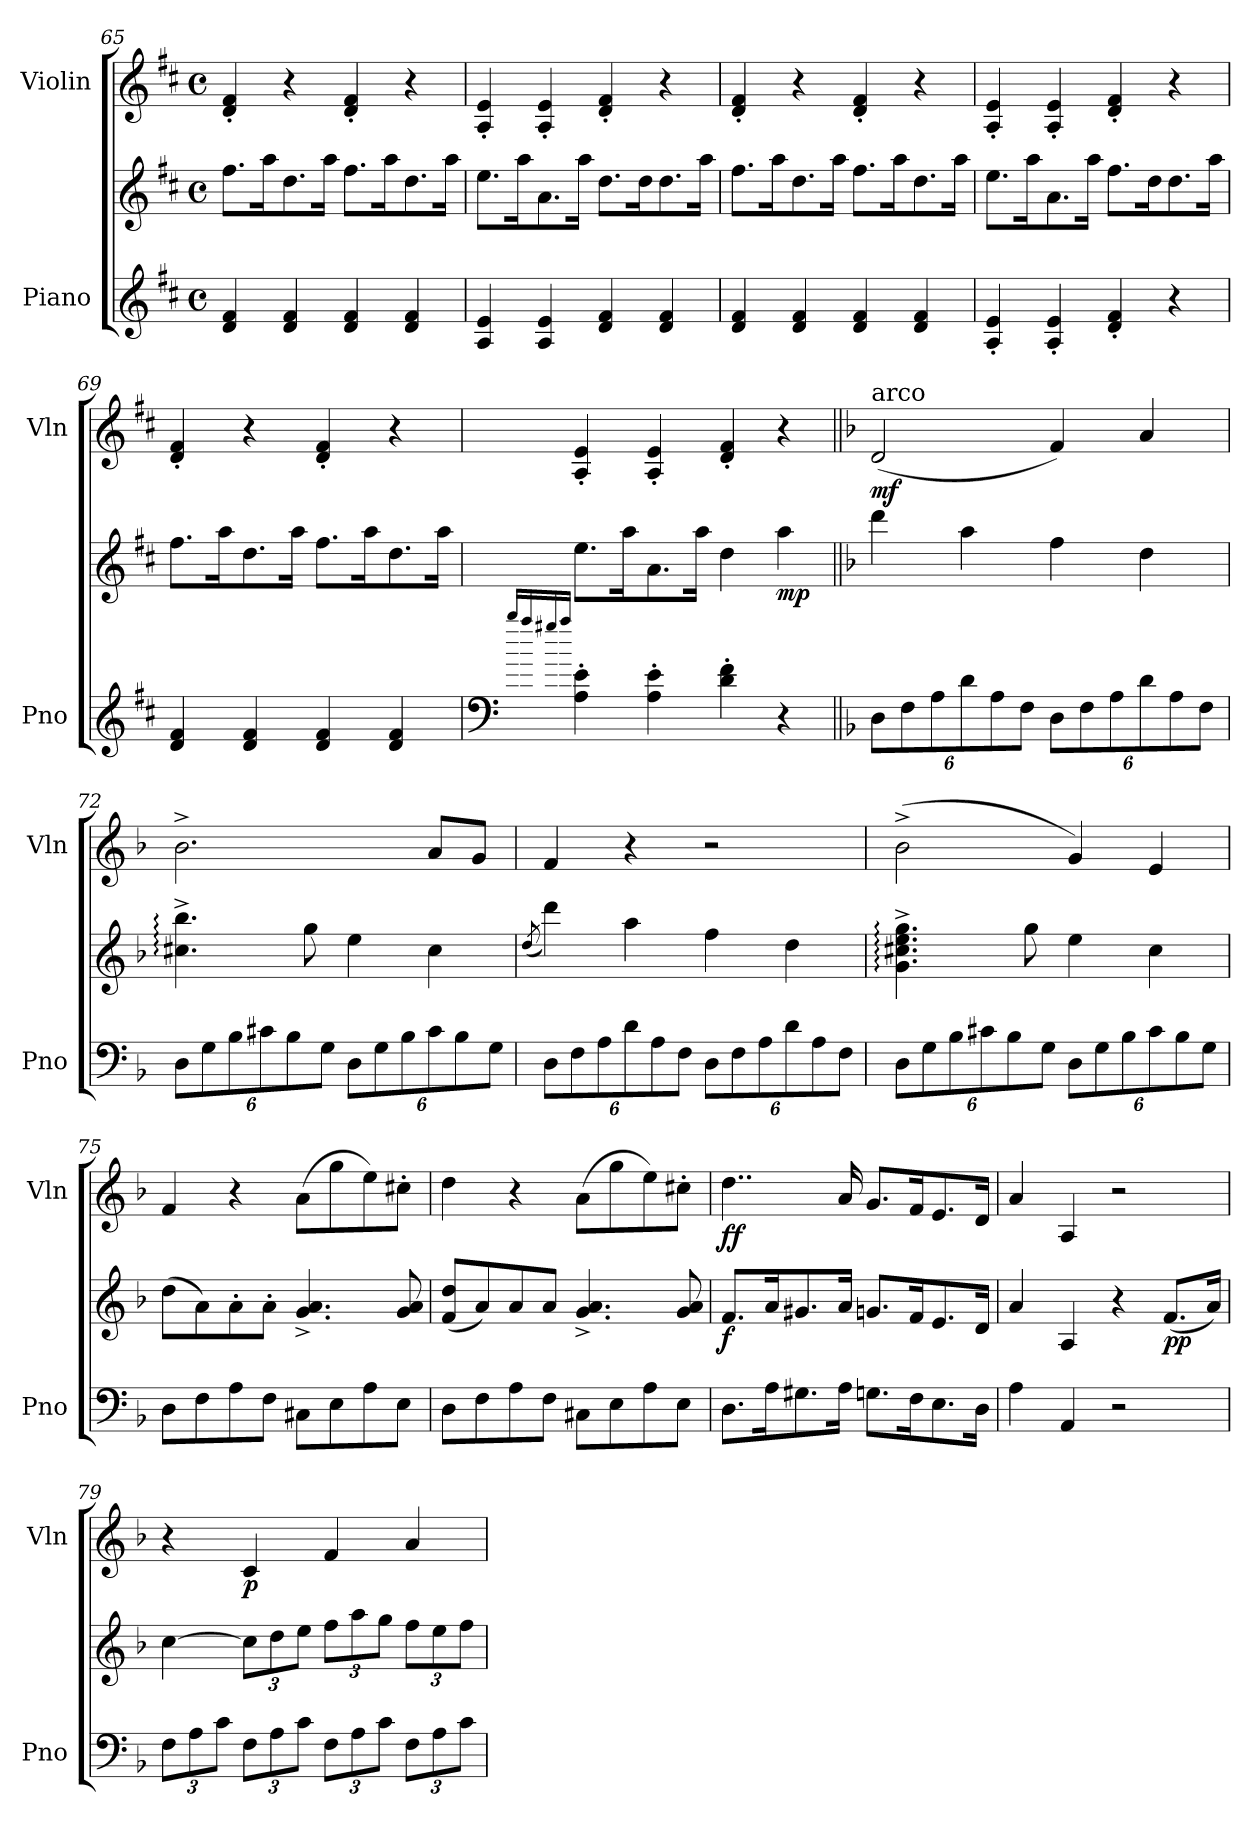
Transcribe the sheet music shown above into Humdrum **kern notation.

**kern	**kern	**dynam	**kern	**dynam
*part2	*part2	*part2	*part1	*part1
*staff3	*staff2	*staff2/3	*staff1	*staff1
*I"Piano	*	*	*I"Violin	*
*I'Pno	*	*	*I'Vln	*
*clefG2	*clefG2	*	*clefG2	*
*k[f#c#]	*k[f#c#]	*	*k[f#c#]	*
*M4/4	*M4/4	*	*M4/4	*
*met(c)	*met(c)	*	*met(c)	*
=65	=65	=65	=65	=65
4d/ 4f#/	8.ff#\L	.	4d/' 4f#/'	.
.	16aa\K	.	.	.
4d/ 4f#/	8.dd\	.	4r	.
.	16aa\Jk	.	.	.
4d/ 4f#/	8.ff#\L	.	4d/' 4f#/'	.
.	16aa\K	.	.	.
4d/ 4f#/	8.dd\	.	4r	.
.	16aa\Jk	.	.	.
=66	=66	=66	=66	=66
4A/ 4e/	8.ee\L	.	4A/' 4e/'	.
.	16aa\K	.	.	.
4A/ 4e/	8.a\	.	4A/' 4e/'	.
.	16aa\Jk	.	.	.
4d/ 4f#/	8.dd\L	.	4d/' 4f#/'	.
.	16dd\K	.	.	.
4d/ 4f#/	8.dd\	.	4r	.
.	16aa\Jk	.	.	.
=67	=67	=67	=67	=67
4d/ 4f#/	8.ff#\L	.	4d/' 4f#/'	.
.	16aa\K	.	.	.
4d/ 4f#/	8.dd\	.	4r	.
.	16aa\Jk	.	.	.
4d/ 4f#/	8.ff#\L	.	4d/' 4f#/'	.
.	16aa\K	.	.	.
4d/ 4f#/	8.dd\	.	4r	.
.	16aa\Jk	.	.	.
=68	=68	=68	=68	=68
4A/' 4e/'	8.ee\L	.	4A/' 4e/'	.
.	16aa\K	.	.	.
4A/' 4e/'	8.a\	.	4A/' 4e/'	.
.	16aa\Jk	.	.	.
4d/' 4f#/'	8.ff#\L	.	4d/' 4f#/'	.
.	16dd\K	.	.	.
4r	8.dd\	.	4r	.
.	16aa\Jk	.	.	.
=69	=69	=69	=69	=69
4d/ 4f#/	8.ff#\L	.	4d/' 4f#/'	.
.	16aa\K	.	.	.
4d/ 4f#/	8.dd\	.	4r	.
.	16aa\Jk	.	.	.
4d/ 4f#/	8.ff#\L	.	4d/' 4f#/'	.
.	16aa\K	.	.	.
4d/ 4f#/	8.dd\	.	4r	.
.	16aa\Jk	.	.	.
=70	=70	=70	=70	=70
*clefF4	*	*	*	*
16qbb/LL	.	.	.	.
16qaa/	.	.	.	.
16qgg#X/	.	.	.	.
16qaa/JJ	.	.	.	.
4A\' 4e\'	8.ee\L	.	4A/' 4e/'	.
.	16aa\K	.	.	.
4A\' 4e\'	8.a\	.	4A/' 4e/'	.
.	16aa\Jk	.	.	.
4d\' 4f#\'	4dd\	.	4d/' 4f#/'	.
!	!	!LO:DY:b	!	!
4r	(4aa\	mp	4r	.
=71||	=71||	=71||	=71||	=71||
*k[b-]	*k[b-]	*	*k[b-]	*
*Xbrackettup	*	*	*	*
!	!	!	!LO:TX:a:t=arco	!
!	!	!	!	!LO:DY:b
12D\L	4ddd\	.	(<2d/	mf
12F\	.	.	.	.
12A\	.	.	.	.
12d\	4aa\	.	.	.
12A\	.	.	.	.
12F\J	.	.	.	.
12D\L	4ff\	.	4f/)	.
12F\	.	.	.	.
12A\	.	.	.	.
12d\	4dd\	.	4a/	.
12A\	.	.	.	.
12F\J	.	.	.	.
=72	=72	=72	=72	=72
12D\L	4.cc#X\:^ 4.bb-\:^	.	2.b-^\	.
12G\	.	.	.	.
12B-\	.	.	.	.
12c#X\	.	.	.	.
12B-\	.	.	.	.
.	8gg\	.	.	.
12G\J	.	.	.	.
12D\L	4ee\	.	.	.
12G\	.	.	.	.
12B-\	.	.	.	.
12c#\	4cc#\	.	8a/L	.
12B-\	.	.	.	.
.	.	.	8g/J	.
12G\J	.	.	.	.
=73	=73	=73	=73	=73
.	(<8qdd/	.	.	.
12D\L	4ddd\)	.	4f/	.
12F\	.	.	.	.
12A\	.	.	.	.
12d\	4aa\	.	4r	.
12A\	.	.	.	.
12F\J	.	.	.	.
12D\L	4ff\	.	2r	.
12F\	.	.	.	.
12A\	.	.	.	.
12d\	4dd\	.	.	.
12A\	.	.	.	.
12F\J	.	.	.	.
=74	=74	=74	=74	=74
12D\L	4.g\:^ 4.cc#X\:^ 4.ee\:^ 4.gg\:^	.	(>2b-^\	.
12G\	.	.	.	.
12B-\	.	.	.	.
12c#X\	.	.	.	.
12B-\	.	.	.	.
.	8gg\	.	.	.
12G\J	.	.	.	.
12D\L	4ee\	.	4g/)	.
12G\	.	.	.	.
12B-\	.	.	.	.
12c#\	4cc#\	.	4e/	.
12B-\	.	.	.	.
12G\J	.	.	.	.
=75	=75	=75	=75	=75
8D\L	(>8dd\L	.	4f/	.
8F\	8a\)	.	.	.
8A\	8a'\	.	4r	.
8F\J	8a'\J	.	.	.
8C#X\L	4.g/^ 4.a/^	.	(>8a\L	.
8E\	.	.	8gg\	.
8A\	.	.	8ee\)	.
8E\J	8g/ 8a/	.	8cc#X'\J	.
=76	=76	=76	=76	=76
8D\L	(<8f/ 8dd/L	.	4dd\	.
8F\	8a/)	.	.	.
8A\	8a/	.	4r	.
8F\J	8a/J	.	.	.
8C#X\L	4.g/^ 4.a/^	.	(>8a\L	.
8E\	.	.	8gg\	.
8A\	.	.	8ee\)	.
8E\J	8g/ 8a/	.	8cc#X'\J	.
=77	=77	=77	=77	=77
!	!	!LO:DY:b	!	!LO:DY:b
8.D\L	8.f/L	f	4..dd\	ff
16A\K	16a/K	.	.	.
8.G#X\	8.g#X/	.	.	.
16A\Jk	16a/Jk	.	16a/	.
8.Gn\L	8.gn/L	.	8.g/L	.
16F\K	16f/K	.	16f/K	.
8.E\	8.e/	.	8.e/	.
16D\Jk	16d/Jk	.	16d/Jk	.
=78	=78	=78	=78	=78
4A\	4a/	.	4a/	.
4AA/	4A/	.	4A/	.
2r	4r	.	2r	.
!	!	!LO:DY:b	!	!
.	(<8.f/L	pp	.	.
.	16a/Jk)	.	.	.
=79	=79	=79	=79	=79
12F\L	[4cc\	.	4r	.
12A\	.	.	.	.
12c\J	.	.	.	.
*	*Xbrackettup	*	*	*
!	!	!	!	!LO:DY:b
12F\L	12cc\L]	.	4c/	p
12A\	12dd\	.	.	.
12c\J	12ee\J	.	.	.
12F\L	12ff\L	.	4f/	.
12A\	12aa\	.	.	.
12c\J	12gg\J	.	.	.
12F\L	12ff\L	.	4a/	.
12A\	12ee\	.	.	.
12c\J	12ff\J	.	.	.
=	=	=	=	=
*-	*-	*-	*-	*-
